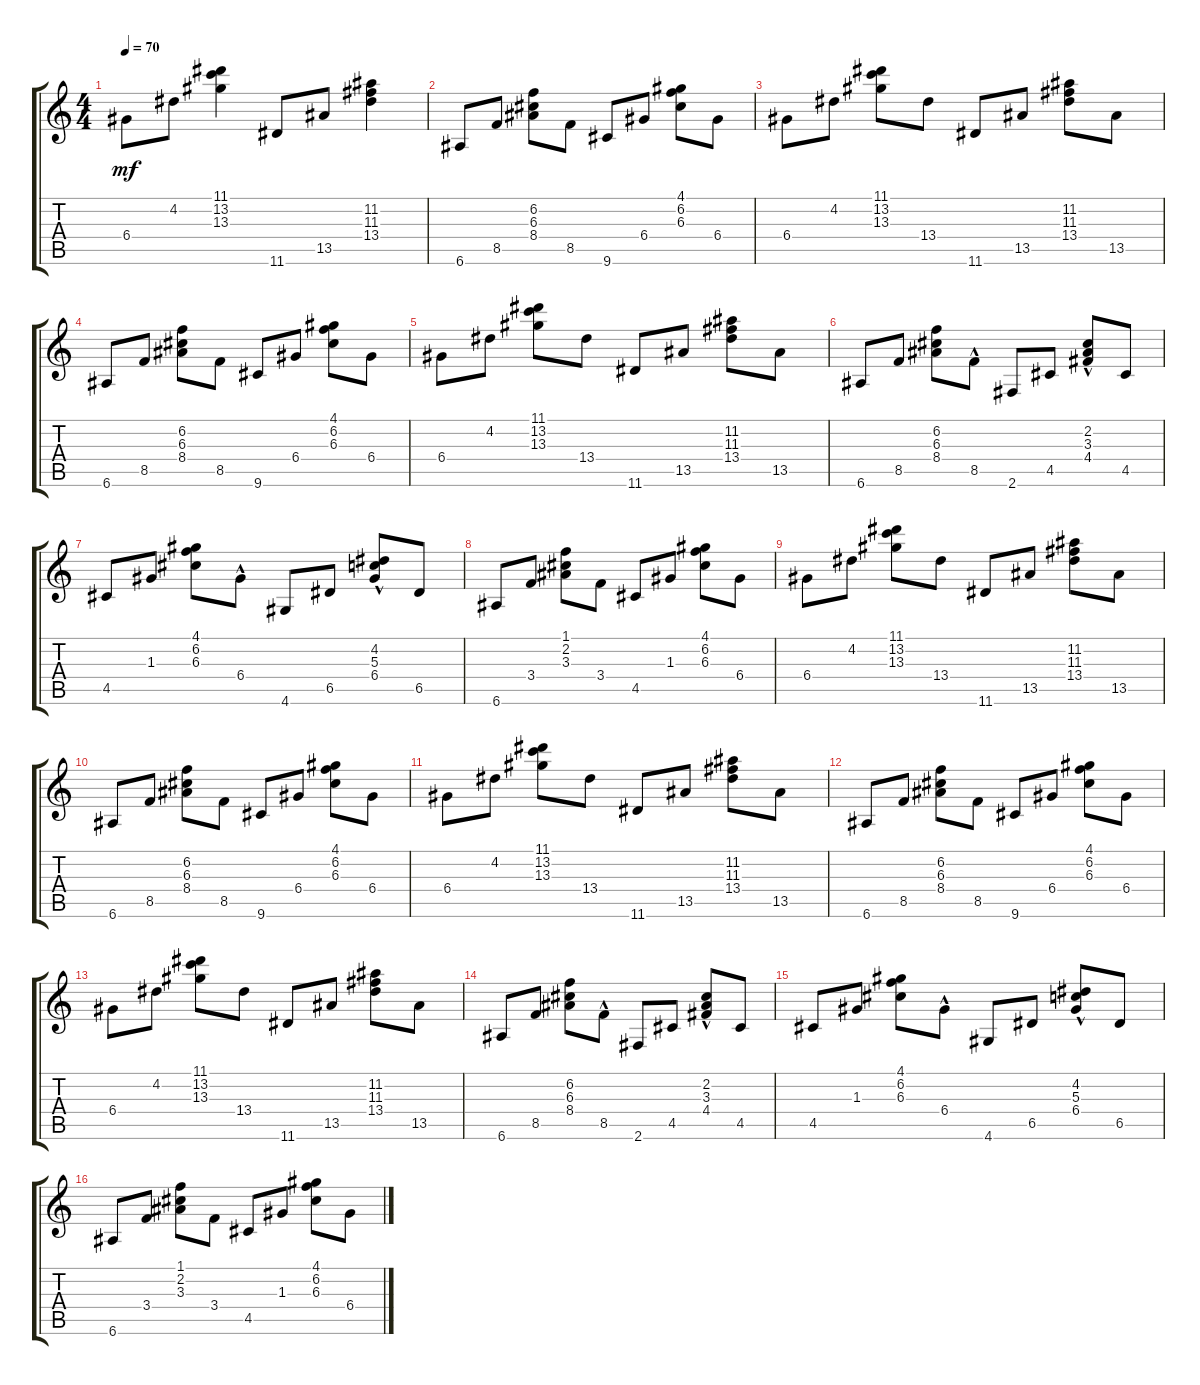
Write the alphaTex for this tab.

\track "" {instrument acousticguitarsteel}
\staff {score tabs}
\tuning (E4 B3 G3 D3 A2 E2) {hide}
\ts (4 4)
\tempo 70
\clef g2
\ks c
6.4.8{dy mf} 4.2.8 (11.1 13.2 13.3).4 11.6.8 13.5.8 (11.2 11.3 13.4).4 |
6.6.8 8.5.8 (6.2 6.3 8.4).8 8.5.8 9.6.8 6.4.8 (4.1 6.2 6.3).8 6.4.8 |
6.4.8 4.2.8 (11.1 13.2 13.3).8 13.4.8 11.6.8 13.5.8 (11.2 11.3 13.4).8 13.5.8 |
6.6.8 8.5.8 (6.2 6.3 8.4).8 8.5.8 9.6.8 6.4.8 (4.1 6.2 6.3).8 6.4.8 |
6.4.8 4.2.8 (11.1 13.2 13.3).8 13.4.8 11.6.8 13.5.8 (11.2 11.3 13.4).8 13.5.8 |
6.6.8 8.5.8 (6.2 6.3 8.4).8 8.5{hac}.8 2.6.8 4.5.8 (2.2 3.3 4.4{hac}).8 4.5.8 |
4.5.8 1.3.8 (4.1 6.2 6.3).8 6.4{hac}.8 4.6.8 6.5.8 (4.2 5.3 6.4{hac}).8 6.5.8 |
6.6.8 3.4.8 (1.1 2.2 3.3).8 3.4.8 4.5.8 1.3.8 (4.1 6.2 6.3).8 6.4.8 |
6.4.8 4.2.8 (11.1 13.2 13.3).8 13.4.8 11.6.8 13.5.8 (11.2 11.3 13.4).8 13.5.8 |
6.6.8 8.5.8 (6.2 6.3 8.4).8 8.5.8 9.6.8 6.4.8 (4.1 6.2 6.3).8 6.4.8 |
6.4.8 4.2.8 (11.1 13.2 13.3).8 13.4.8 11.6.8 13.5.8 (11.2 11.3 13.4).8 13.5.8 |
6.6.8 8.5.8 (6.2 6.3 8.4).8 8.5.8 9.6.8 6.4.8 (4.1 6.2 6.3).8 6.4.8 |
6.4.8 4.2.8 (11.1 13.2 13.3).8 13.4.8 11.6.8 13.5.8 (11.2 11.3 13.4).8 13.5.8 |
6.6.8 8.5.8 (6.2 6.3 8.4).8 8.5{hac}.8 2.6.8 4.5.8 (2.2 3.3 4.4{hac}).8 4.5.8 |
4.5.8 1.3.8 (4.1 6.2 6.3).8 6.4{hac}.8 4.6.8 6.5.8 (4.2 5.3 6.4{hac}).8 6.5.8 |
6.6.8 3.4.8 (1.1 2.2 3.3).8 3.4.8 4.5.8 1.3.8 (4.1 6.2 6.3).8 6.4.8
